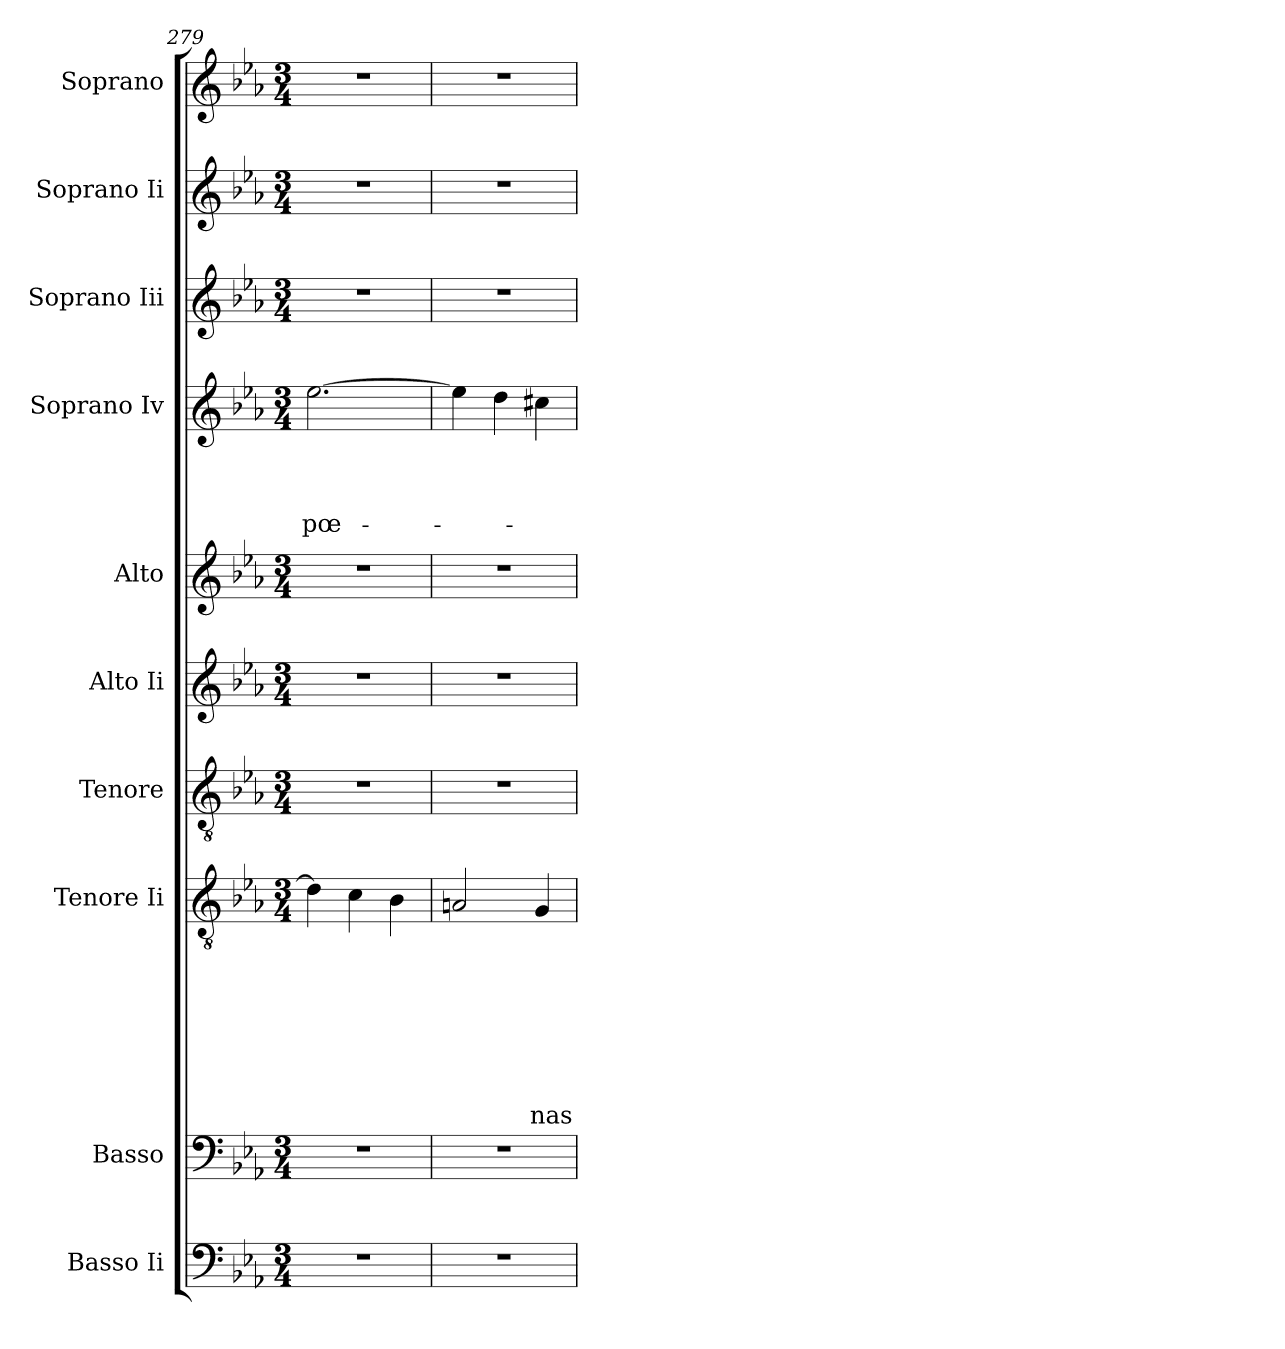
**kern	**kern	**kern	**text	**text	**text	**text	**text	**text	**text	**text	**kern	**kern	**kern	**kern	**text	**text	**text	**text	**kern	**kern	**kern
*part10	*part9	*part8	*part8	*part8	*part8	*part8	*part8	*part8	*part8	*part8	*part7	*part6	*part5	*part4	*part4	*part4	*part4	*part4	*part3	*part2	*part1
*staff10	*staff9	*staff8	*staff8	*staff8	*staff8	*staff8	*staff8	*staff8	*staff8	*staff8	*staff7	*staff6	*staff5	*staff4	*staff4	*staff4	*staff4	*staff4	*staff3	*staff2	*staff1
*I"Basso Ii	*I"Basso	*I"Tenore Ii	*	*	*	*	*	*	*	*	*I"Tenore	*I"Alto Ii	*I"Alto	*I"Soprano Iv	*	*	*	*	*I"Soprano Iii	*I"Soprano Ii	*I"Soprano
*clefF4	*clefF4	*clefGv2	*	*	*	*	*	*	*	*	*clefGv2	*clefG2	*clefG2	*clefG2	*	*	*	*	*clefG2	*clefG2	*clefG2
*k[b-e-a-]	*k[b-e-a-]	*k[b-e-a-]	*	*	*	*	*	*	*	*	*k[b-e-a-]	*k[b-e-a-]	*k[b-e-a-]	*k[b-e-a-]	*	*	*	*	*k[b-e-a-]	*k[b-e-a-]	*k[b-e-a-]
*E-:	*E-:	*E-:	*	*	*	*	*	*	*	*	*E-:	*E-:	*E-:	*E-:	*	*	*	*	*E-:	*E-:	*E-:
*M3/4	*M3/4	*M3/4	*	*	*	*	*	*	*	*	*M3/4	*M3/4	*M3/4	*M3/4	*	*	*	*	*M3/4	*M3/4	*M3/4
=279	=279	=279	=279	=279	=279	=279	=279	=279	=279	=279	=279	=279	=279	=279	=279	=279	=279	=279	=279	=279	=279
!LO:N:vis=1	!LO:N:vis=1	!	!	!	!	!	!	!	!	!	!LO:N:vis=1	!LO:N:vis=1	!LO:N:vis=1	!	!	!	!	!LO:LY:b	!LO:N:vis=1	!LO:N:vis=1	!LO:N:vis=1
2.r	2.r	4d\]	.	.	.	.	.	.	.	.	2.r	2.r	2.r	[>2.ee-\	.	.	.	pœ-	2.r	2.r	2.r
.	.	4c\	.	.	.	.	.	.	.	.	.	.	.	.	.	.	.	.	.	.	.
.	.	4B-\	.	.	.	.	.	.	.	.	.	.	.	.	.	.	.	.	.	.	.
=280	=280	=280	=280	=280	=280	=280	=280	=280	=280	=280	=280	=280	=280	=280	=280	=280	=280	=280	=280	=280	=280
!LO:N:vis=1	!LO:N:vis=1	!	!	!	!	!	!	!	!	!	!LO:N:vis=1	!LO:N:vis=1	!LO:N:vis=1	!	!	!	!	!	!LO:N:vis=1	!LO:N:vis=1	!LO:N:vis=1
2.r	2.r	2An/	.	.	.	.	.	.	.	.	2.r	2.r	2.r	4ee-\]	.	.	.	.	2.r	2.r	2.r
.	.	.	.	.	.	.	.	.	.	.	.	.	.	4dd\	.	.	.	.	.	.	.
!	!	!	!	!	!	!	!	!	!	!LO:LY:b	!	!	!	!	!	!	!	!	!	!	!
.	.	4G/	.	.	.	.	.	.	.	-nas	.	.	.	4cc#X\	.	.	.	.	.	.	.
=	=	=	=	=	=	=	=	=	=	=	=	=	=	=	=	=	=	=	=	=	=
*-	*-	*-	*-	*-	*-	*-	*-	*-	*-	*-	*-	*-	*-	*-	*-	*-	*-	*-	*-	*-	*-
